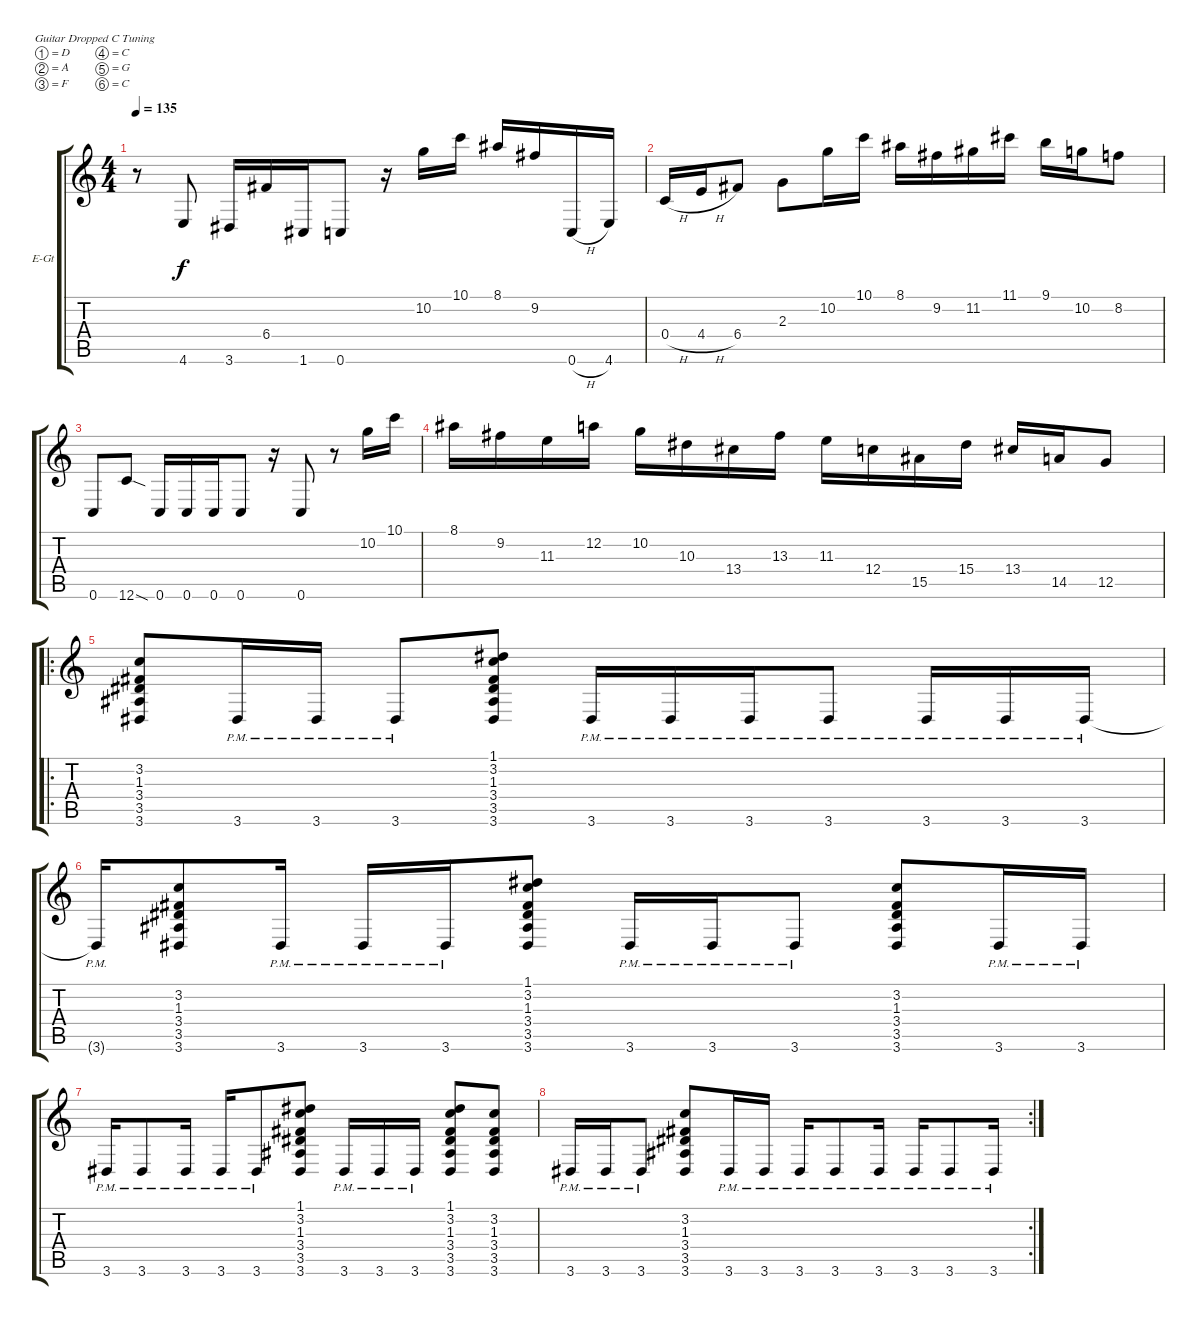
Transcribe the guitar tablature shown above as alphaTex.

\bracketExtendMode groupsimilarinstruments
\firstSystemTrackNameOrientation horizontal
\otherSystemsTrackNameOrientation horizontal
\track ("Track 2" "E-Gt") {instrument distortionguitar}
\staff {score tabs}
\tuning (D4 A3 F3 C3 G2 C2)
\ts (4 4)
\tempo 135
\clef g2
\ks c
r.8{dy f} 4.6.8 3.6.16 6.4.16 1.6.16 0.6.8 r.16 10.2.16 10.1.16 8.1.16 9.2.16 0.6{h}.16 4.6.16 |
0.4{h}.16 4.4{h}.16 6.4.8 2.3.8 10.2.16 10.1.16 8.1.16 9.2.16 11.2.16 11.1.16 9.1.16 10.2.16 8.2.8 |
0.6.8 12.6{sod}.8 0.6.16 0.6.16 0.6.16 0.6.8 r.16 0.6.8 r.8 10.2.16 10.1.16 |
8.1.16 9.2.16 11.3.16 12.2.16 10.2.16 10.3.16 13.4.16 13.3.16 11.3.16 12.4.16 15.5.16 15.4.16 13.4.16 14.5.16 12.5.8 |
\ro
(3.2 1.3 3.4 3.5 3.6).8 3.6{pm}.16 3.6{pm}.16 3.6{pm}.8 (1.1 3.2 1.3 3.4 3.5 3.6).8 3.6{pm}.16 3.6{pm}.16 3.6{pm}.16 3.6{pm}.8 3.6{pm}.16 3.6{pm}.16 3.6{pm}.16 |
3.6{pm t}.16 (3.2 1.3 3.4 3.5 3.6).8 3.6{pm}.16 3.6{pm}.16 3.6{pm}.16 (1.1 3.2 1.3 3.4 3.5 3.6).8 3.6{pm}.16 3.6{pm}.16 3.6{pm}.8 (3.2 1.3 3.4 3.5 3.6).8 3.6{pm}.16 3.6{pm}.16 |
3.6{pm}.16 3.6{pm}.8 3.6{pm}.16 3.6{pm}.16 3.6{pm}.8 (1.1 3.2 1.3 3.4 3.5 3.6).8 3.6{pm}.16 3.6{pm}.16 3.6{pm}.16 (1.1 3.2 1.3 3.4 3.5 3.6).8 (3.2 1.3 3.4 3.5 3.6).8 |
\rc 2
3.6{pm}.16 3.6{pm}.16 3.6{pm}.8 (3.2 1.3 3.4 3.5 3.6).8 3.6{pm}.16 3.6{pm}.16 3.6{pm}.16 3.6{pm}.8 3.6{pm}.16 3.6{pm}.16 3.6{pm}.8 3.6{pm}.16
